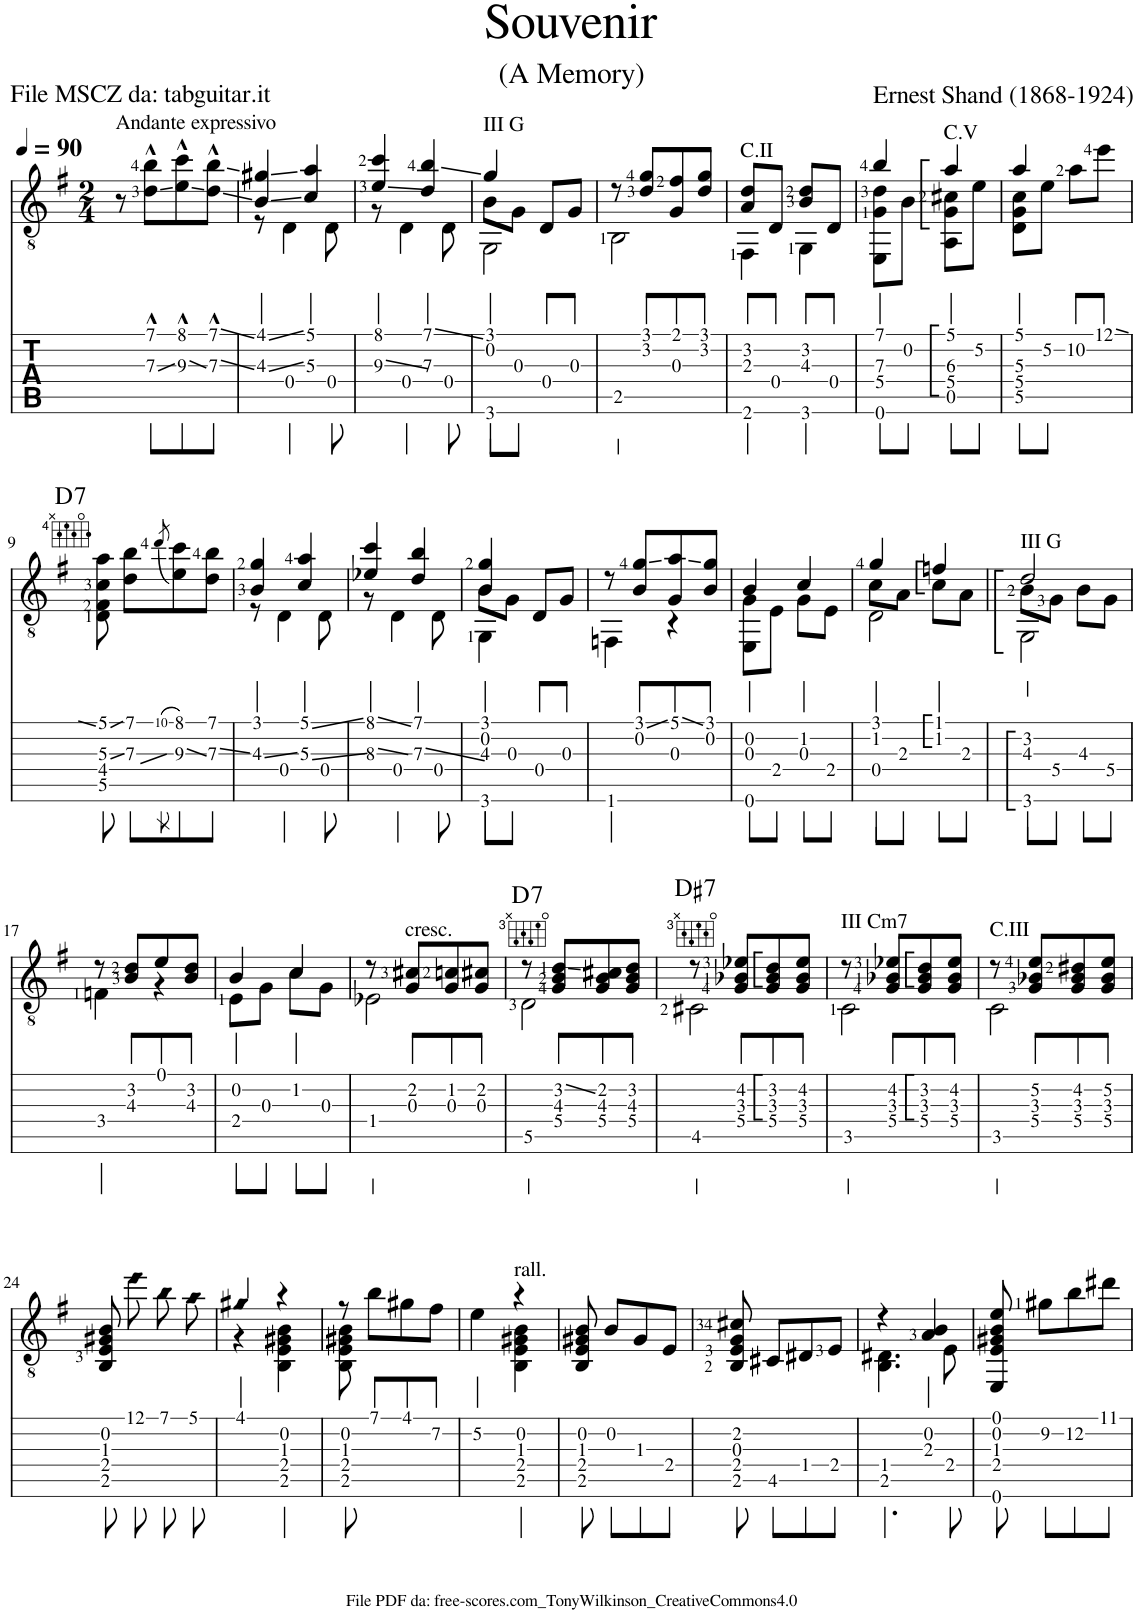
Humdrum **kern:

**kern	**kern	**harte
*part2	*part1	*part1
*staff2	*staff1	*
*I"Chitarra classica (Intavolatura)	*I"Guitar	*
*stria6	*	*
*	*clefGv2	*
*k[f#]	*k[f#]	*
*M2/4	*M2/4	*
*MM90	*MM90	*
=1	=1	=1
!	!LO:TX:a:t=Andante expressivo	!
8r	8r	.
8d\^^ 8b\^^L	8d\^^ 8b\^^L	.
8e\^^ 8cc\^^	8e\^^ 8cc\^^	.
8d\^^ 8b\^^J	8d\^^ 8b\^^J	.
=2	=2	=2
*^	*^	*
4B/ 4g#X/	8r	4B/ 4g#X/	8r	.
.	4D\	.	4D\	.
4c/ 4a/	.	4c/ 4a/	.	.
.	8D\	.	8D\	.
=3	=3	=3	=3	=3
4e/ 4cc/	8r	4e/ 4cc/	8r	.
.	4D\	.	4D\	.
4d/ 4b/	.	4d/ 4b/	.	.
.	8D\	.	8D\	.
=4	=4	=4	=4	=4
*	*^	*	*^	*
!	!	!	!LO:TX:a:t=III G	!	!	!
4g/	8B\L	2GG\	4g/	8B\L	2GG\	.
.	8G\J	.	.	8G\J	.	.
8D/L	4ryy	.	8D/L	4ryy	.	.
8G/J	.	.	8G/J	.	.	.
*	*v	*v	*	*	*	*
*	*	*	*v	*v	*
=5	=5	=5	=5	=5
8r	2BB\	8r	2BB\	.
8d/ 8g/L	.	8d/ 8g/L	.	.
8G/ 8f#/	.	8G/ 8f#/	.	.
8d/ 8g/J	.	8d/ 8g/J	.	.
=6	=6	=6	=6	=6
!	!	!LO:TX:a:t=C.II	!	!
8A/ 8d/L	4FF#\	8A/ 8d/L	4FF#\	.
8D/J	.	8D/J	.	.
8B/ 8d/L	4GG\	8B/ 8d/L	4GG\	.
8D/J	.	8D/J	.	.
=7	=7	=7	=7	=7
4b/	8EE\ 8G\ 8d\L	4b/	8EE\ 8G\ 8d\L	.
.	8B\J	.	8B\J	.
!	!	!LO:TX:a:t=C.V	!	!
4a/	8AA\ 8G\ 8c#X\L	4a/	8AA\ 8G\ 8c#X\L	.
.	8e\J	.	8e\J	.
=8	=8	=8	=8	=8
4a/	8D\ 8G\ 8c\L	4a/	8D\ 8G\ 8c\L	.
.	8e\J	.	8e\J	.
8a/L	4ryy	8a\L	4ryy	.
8ee/J	.	8ee\J	.	.
*v	*v	*	*	*
*	*v	*v	*
!!LO:LB:g=z
=9	=9	=9
!	!	!LO:H:kt=7
8D\ 8F#\ 8c\ 8a\	8D\ 8F#\ 8c\ 8a\	D:7
8d\ 8b\L	8d\ 8b\L	.
(8qdd\	(8qdd/	.
8e\ 8cc\)	8e\ 8cc\)	.
8d\ 8b\J	8d\ 8b\J	.
=10	=10	=10
*^	*^	*
4B/ 4g/	8r	4B/ 4g/	8r	.
.	4D\	.	4D\	.
4c/ 4a/	.	4c/ 4a/	.	.
.	8D\	.	8D\	.
=11	=11	=11	=11	=11
4e-X/ 4cc/	8r	4e-X/ 4cc/	8r	.
.	4D\	.	4D\	.
4d/ 4b/	.	4d/ 4b/	.	.
.	8D\	.	8D\	.
=12	=12	=12	=12	=12
*	*^	*	*^	*
4B/ 4g/	8B\L	4GG\	4B/ 4g/	8B\L	4GG\	.
.	8G\J	.	.	8G\J	.	.
8D/L	4ryy	4ryy	8D/L	4ryy	4ryy	.
8G/J	.	.	8G/J	.	.	.
*	*v	*v	*	*	*	*
*	*	*	*v	*v	*
=13	=13	=13	=13	=13
8r	4FFn\	8r	4FFn\	.
8B/ 8g/L	.	8B/ 8g/L	.	.
8G/ 8a/	4r	8G/ 8a/	4r	.
8B/ 8g/J	.	8B/ 8g/J	.	.
=14	=14	=14	=14	=14
4B/	8EE\ 8G\L	4B/	8EE\ 8G\L	.
.	8E\J	.	8E\J	.
4c/	8G\L	4c/	8G\L	.
.	8E\J	.	8E\J	.
=15	=15	=15	=15	=15
*	*^	*	*^	*
4g/	8c\L	2D\	4g/	8c\L	2D\	.
.	8A\J	.	.	8A\J	.	.
4fn/	8c\L	.	4fn/	8c\L	.	.
.	8A\J	.	.	8A\J	.	.
=16	=16	=16	=16	=16	=16	=16
!	!	!	!LO:TX:a:t=III G	!	!	!
2d/	8B\L	2GG\	2d/	8B\L	2GG\	.
.	8G\J	.	.	8G\J	.	.
.	8B\L	.	.	8B\L	.	.
.	8G\J	.	.	8G\J	.	.
*	*v	*v	*	*	*	*
*	*	*	*v	*v	*
!!LO:LB:g=z
=17	=17	=17	=17	=17
8r	4Fn\	8r	4Fn\	.
8B/ 8d/L	.	8B/ 8d/L	.	.
8e/	4r	8e/	4r	.
8B/ 8d/J	.	8B/ 8d/J	.	.
=18	=18	=18	=18	=18
4B/	8E\L	4B/	8E\L	.
.	8G\J	.	8G\J	.
4c/	8c\L	4c/	8c\L	.
.	8G\J	.	8G\J	.
=19	=19	=19	=19	=19
8r	2E-X\	8r	2E-X\	.
!	!	!LO:TX:a:t=cresc.	!	!
8G/ 8c#X/L	.	8G/ 8c#X/L	.	.
8G/ 8cn/	.	8G/ 8cn/	.	.
8G/ 8c#X/J	.	8G/ 8c#X/J	.	.
=20	=20	=20	=20	=20
!	!	!	!	!LO:H:kt=7
8r	2D\	8r	2D\	D:7
8G/ 8B/ 8d/L	.	8G/ 8B/ 8d/L	.	.
8G/ 8B/ 8c#X/	.	8G/ 8B/ 8c#X/	.	.
8G/ 8B/ 8d/J	.	8G/ 8B/ 8d/J	.	.
=21	=21	=21	=21	=21
!	!	!	!	!LO:H:kt=7
8r	2C#X\	8r	2C#X\	D#:7
8G/ 8B-X/ 8e-X/L	.	8G/ 8B-X/ 8e-X/L	.	.
8G/ 8B-/ 8d/	.	8G/ 8B-/ 8d/	.	.
8G/ 8B-/ 8e-/J	.	8G/ 8B-/ 8e-/J	.	.
=22	=22	=22	=22	=22
!	!	!LO:TX:a:t=III Cm7	!	!
8r	2C\	8r	2C\	.
8G/ 8B-X/ 8e-X/L	.	8G/ 8B-X/ 8e-X/L	.	.
8G/ 8B-/ 8d/	.	8G/ 8B-/ 8d/	.	.
8G/ 8B-/ 8e-/J	.	8G/ 8B-/ 8e-/J	.	.
=23	=23	=23	=23	=23
!	!	!LO:TX:a:t=C.III	!	!
8r	2C\	8r	2C\	.
8G/ 8B-X/ 8e/L	.	8G/ 8B-X/ 8e/L	.	.
8G/ 8B-/ 8d#X/	.	8G/ 8B-/ 8d#X/	.	.
8G/ 8B-/ 8e/J	.	8G/ 8B-/ 8e/J	.	.
*v	*v	*	*	*
*	*v	*v	*
!!LO:LB:g=z
=24	=24	=24
8BB\ 8E\ 8G#X\ 8B\	8BB/ 8E/ 8G#X/ 8B/	.
!LO:N:head=diamond	!LO:N:head=diamond	!
8ee\	8ee\	.
!LO:N:head=diamond	!LO:N:head=diamond	!
8b\	8b\	.
!LO:N:head=diamond	!LO:N:head=diamond	!
8a\	8a\	.
=25	=25	=25
!LO:N:head=diamond	!LO:N:head=diamond	!
*^	*^	*
4g#X/	4r	4g#X/	4r	.
4r	4BB\ 4E\ 4G#X\ 4B\	4r	4BB\ 4E\ 4G#X\ 4B\	.
=26	=26	=26	=26	=26
8r	8BB\ 8E\ 8G#X\ 8B\	8r	8BB\ 8E\ 8G#X\ 8B\	.
8b/L	4.ryy	8b\L	4.ryy	.
8g#X/	.	8g#X\	.	.
8f#/J	.	8f#\J	.	.
=27	=27	=27	=27	=27
4e/	4ryy	4e\	4ryy	.
!	!	!LO:TX:a:t=rall.	!	!
4r	4BB\ 4E\ 4G#X\ 4B\	4r	4BB\ 4E\ 4G#X\ 4B\	.
*v	*v	*	*	*
*	*v	*v	*
=28	=28	=28
8BB\ 8E\ 8G#X\ 8B\	8BB/ 8E/ 8G#X/ 8B/	.
8B\L	8B/L	.
8G#\	8G#/	.
8E\J	8E/J	.
=29	=29	=29
8BB\ 8E\ 8G\ 8c#X\	8BB/ 8E/ 8G/ 8c#X/	.
8C#X\L	8C#X/L	.
8D#X\	8D#X/	.
8E\J	8E/J	.
=30	=30	=30
*^	*^	*
4r	4.BB\ 4.D#X\	4r	4.BB\ 4.D#X\	.
4A/ 4B/	.	4A/ 4B/	.	.
.	8E\	.	8E\	.
*v	*v	*	*	*
*	*v	*v	*
=31	=31	=31
8EE\ 8E\ 8G#X\ 8B\ 8e\	8EE/ 8E/ 8G#X/ 8B/ 8e/	.
8g#X\L	8g#X\L	.
8b\	8b\	.
8dd#X\J	8dd#X\J	.
=	=	=
*-	*-	*-
